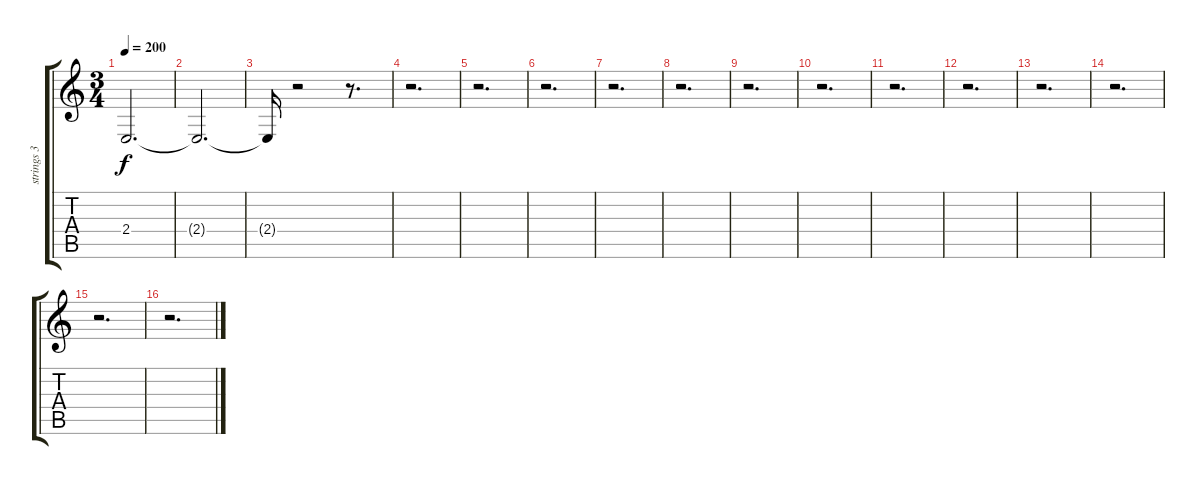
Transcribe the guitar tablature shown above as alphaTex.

\track ("strings 3" "strings 3") {instrument tremolostrings}
\staff {score tabs}
\tuning (E4 B3 G3 D3 A2 E2) {hide}
\ts (3 4)
\tempo 200
\clef g2
\ks c
2.4{t}.2{d dy f} |
2.4{t}.2{d} |
2.4{t}.16 r.2 r.8{d} |
r.2{d} |
r.2{d} |
r.2{d} |
r.2{d} |
r.2{d} |
r.2{d} |
r.2{d} |
r.2{d} |
r.2{d} |
r.2{d} |
r.2{d} |
r.2{d} |
r.2{d}
